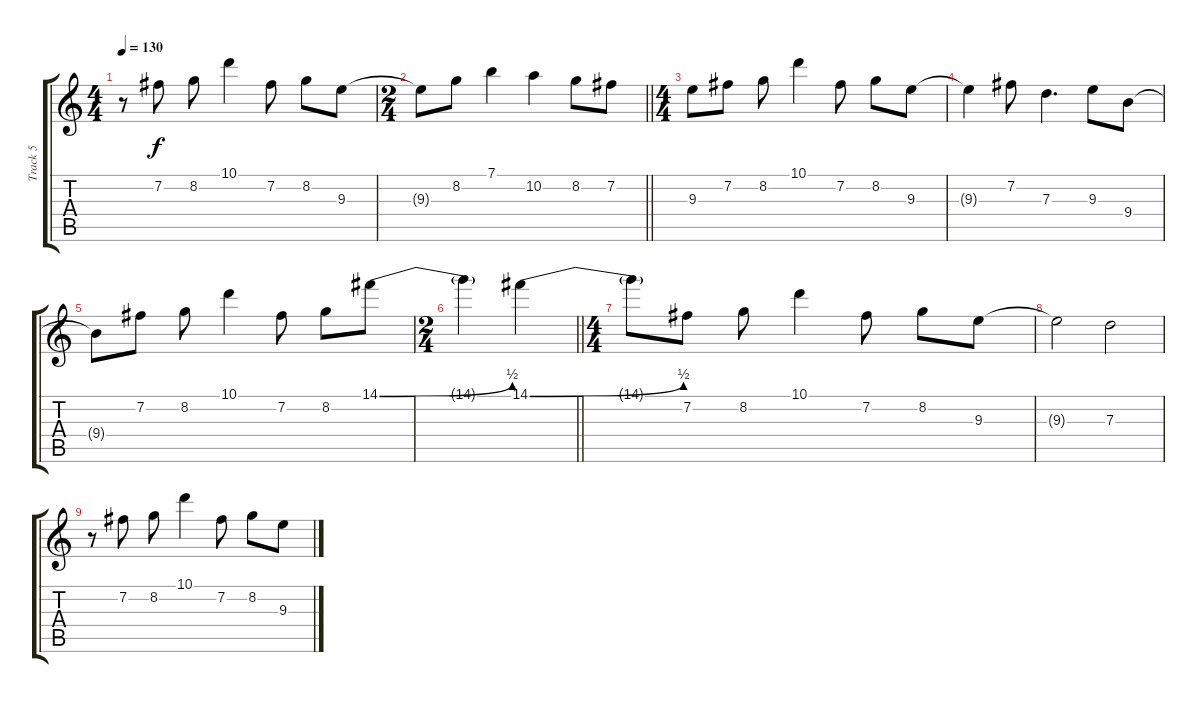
\track ("Track 5" "Track 5") {instrument distortionguitar}
\staff {score tabs}
\tuning (E4 B3 G3 D3 A2 E2) {hide}
\ts (4 4)
\tempo 130
\clef g2
\ks c
r.8{dy f} 7.2.8 8.2.8 10.1.4 7.2.8 8.2.8 9.3.8 |
\ts (2 4)
\barLineRight lightlight
9.3{t}.8 8.2.8 7.1.4 10.2.4 8.2.8 7.2.8 |
\ts (4 4)
9.3.8 7.2.8 8.2.8 10.1.4 7.2.8 8.2.8 9.3.8 |
9.3{t}.4 7.2.8 7.3.4{d} 9.3.8 9.4.8 |
9.4{t}.8{volume 0} 7.2.8 8.2.8 10.1.4 7.2.8 8.2.8 14.1{be (bend 0 0 60 2)}.8 |
\ts (2 4)
\barLineRight lightlight
14.1{t}.4 14.1{be (bend 0 0 60 2)}.4 |
\ts (4 4)
14.1{t}.8 7.2.8 8.2.8 10.1.4 7.2.8 8.2.8 9.3.8 |
9.3{t}.2 7.3.2 |
r.8 7.2.8 8.2.8 10.1.4 7.2.8 8.2.8 9.3.8
